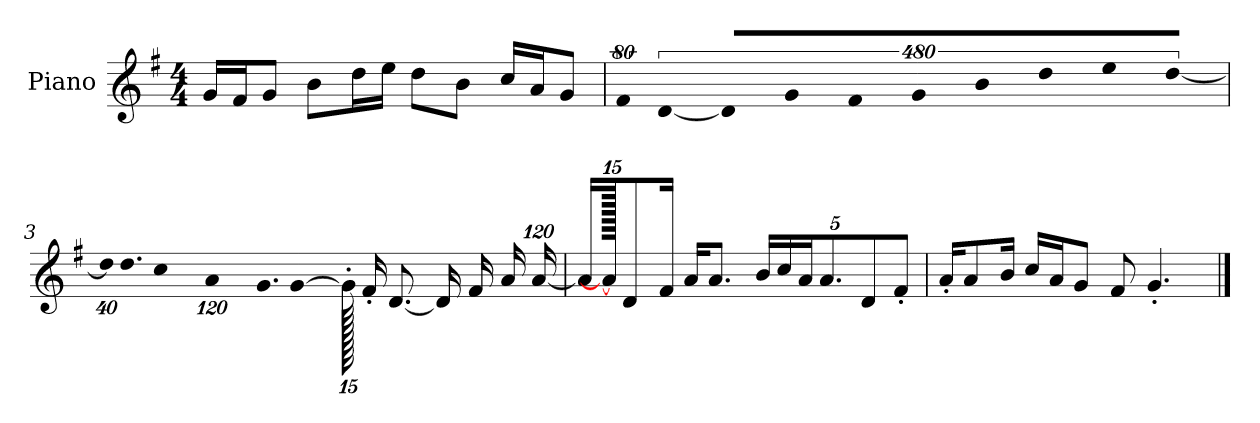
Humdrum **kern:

**kern
*part1
*staff1
*I"Piano
*I'P-no
*clefG2
*k[f#]
*M4/4
*MM90
=1
16g/LL
16f#/J
8g/J
8b\L
16dd\L
16ee\JJ
8dd\L
8b\J
16cc/LL
16a/J
8g/J
=2
!LO:N:vis=8
640%71f#/
!LO:N:vis=4
[1920%427d/
!LO:N:vis=16
1920%107d/LL]
!LO:N:vis=16
1920%107g/J
!LO:N:vis=8
640%71f#/
!LO:N:vis=8
640%71g/
!LO:N:vis=8
640%71b/
!LO:N:vis=16
1920%107dd/L
!LO:N:vis=16
1920%107ee/J
!LO:N:vis=8
[640%71dd/J
=3
*Xbrackettup
!LO:N:vis=32
640%23dd\KLL]
!LO:N:vis=16.
960%103dd\
!LO:N:vis=16
1920%137cc\
!LO:N:vis=16
1920%137a\
!LO:N:vis=16.
960%103g\
[384%41g\J
1920g'\]
16f#'/KL
[8.d/J
16d/LL]
16f#/
16a/
[1920%119a/JJ
!!LO:LB:g=z
=4
16a/KL]
1920a/_
8d/
16f#/Jk
16a/KL
8.a/J
20b/LL
20cc/
20a/J
10.a/
10d/
10f#'/J
=5
16a'/KL
8a/
16b/Jk
16cc/LL
16a/J
8g/J
8f#/
4.g'/
==
*-
